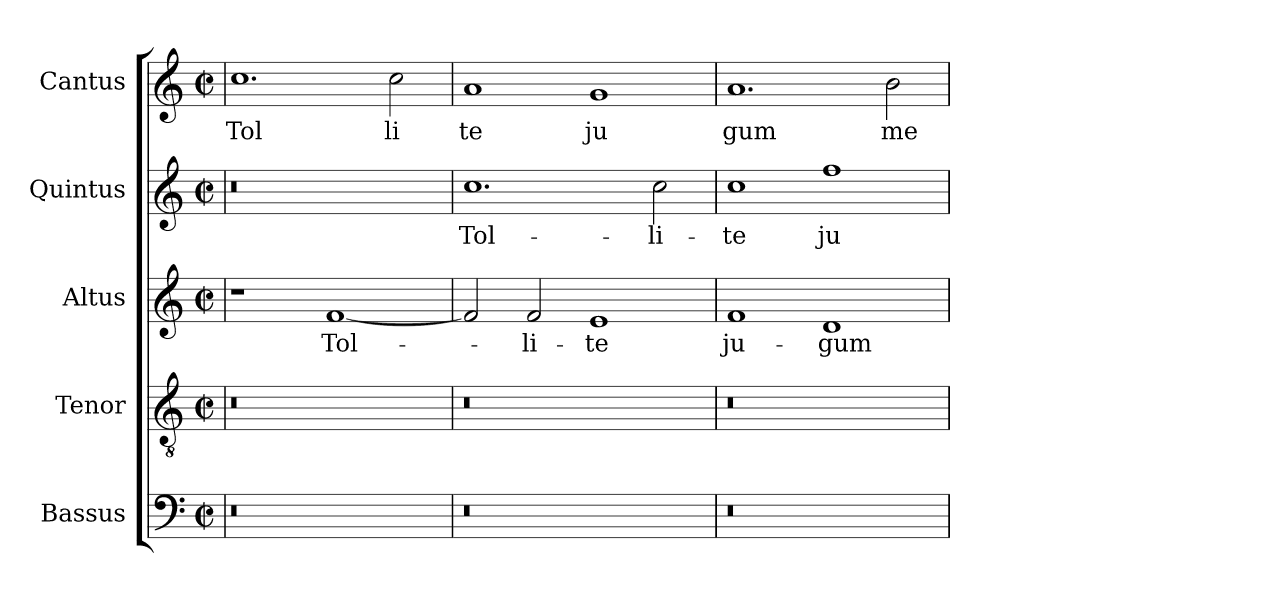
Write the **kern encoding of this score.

**kern	**kern	**kern	**text	**kern	**text	**kern	**text
*part5	*part4	*part3	*part3	*part2	*part2	*part1	*part1
*staff5	*staff4	*staff3	*staff3	*staff2	*staff2	*staff1	*staff1
*I"Bassus	*I"Tenor	*I"Altus	*	*I"Quintus	*	*I"Cantus	*
!!LO:PB:g=z
*stria5	*stria5	*stria5	*	*stria5	*	*stria5	*
*clefF4	*clefGv2	*clefG2	*	*clefG2	*	*clefG2	*
*M2/2	*M2/2	*M2/2	*	*M2/2	*	*M2/2	*
*met(c|)	*met(c|)	*met(c|)	*	*met(c|)	*	*met(c|)	*
=1	=1	=1	=1!	=1	=1!	=1!	=1!
!	!	!	!	!	!	!	!LO:LY:b:cj
0r	0r	1r	.	0r	.	1.cc	Tol
!	!	!	!LO:LY:b:cj	!	!	!	!
.	.	[<1f	Tol-	.	.	.	.
!	!	!	!	!	!	!	!LO:LY:b:cj
.	.	.	.	.	.	2cc\	li
=2	=2	=2	=2	=2	=2	=2	=2
!	!	!	!	!	!LO:LY:b:cj	!	!LO:LY:b:cj
0r	0r	2f/]	.	1.cc	Tol-	1a	te
!	!	!	!LO:LY:b:cj	!	!	!	!
.	.	2f/	-li-	.	.	.	.
!	!	!	!LO:LY:b:cj	!	!	!	!LO:LY:b:cj
.	.	1e	-te	.	.	1g	ju
!	!	!	!	!	!LO:LY:b:cj	!	!
.	.	.	.	2cc\	-li-	.	.
=3	=3	=3	=3	=3	=3	=3	=3
!	!	!	!LO:LY:b:cj	!	!LO:LY:b:cj	!	!LO:LY:b:cj
0r	0r	1f	ju-	1cc	-te	1.a	gum
!	!	!	!LO:LY:b:cj	!	!LO:LY:b:cj	!	!
.	.	1d	-gum	1ff	ju-	.	.
!	!	!	!	!	!	!	!LO:LY:b:cj
.	.	.	.	.	.	2b\	me
=	=	=	=	=	=	=	=
*-	*-	*-	*-	*-	*-	*-	*-
